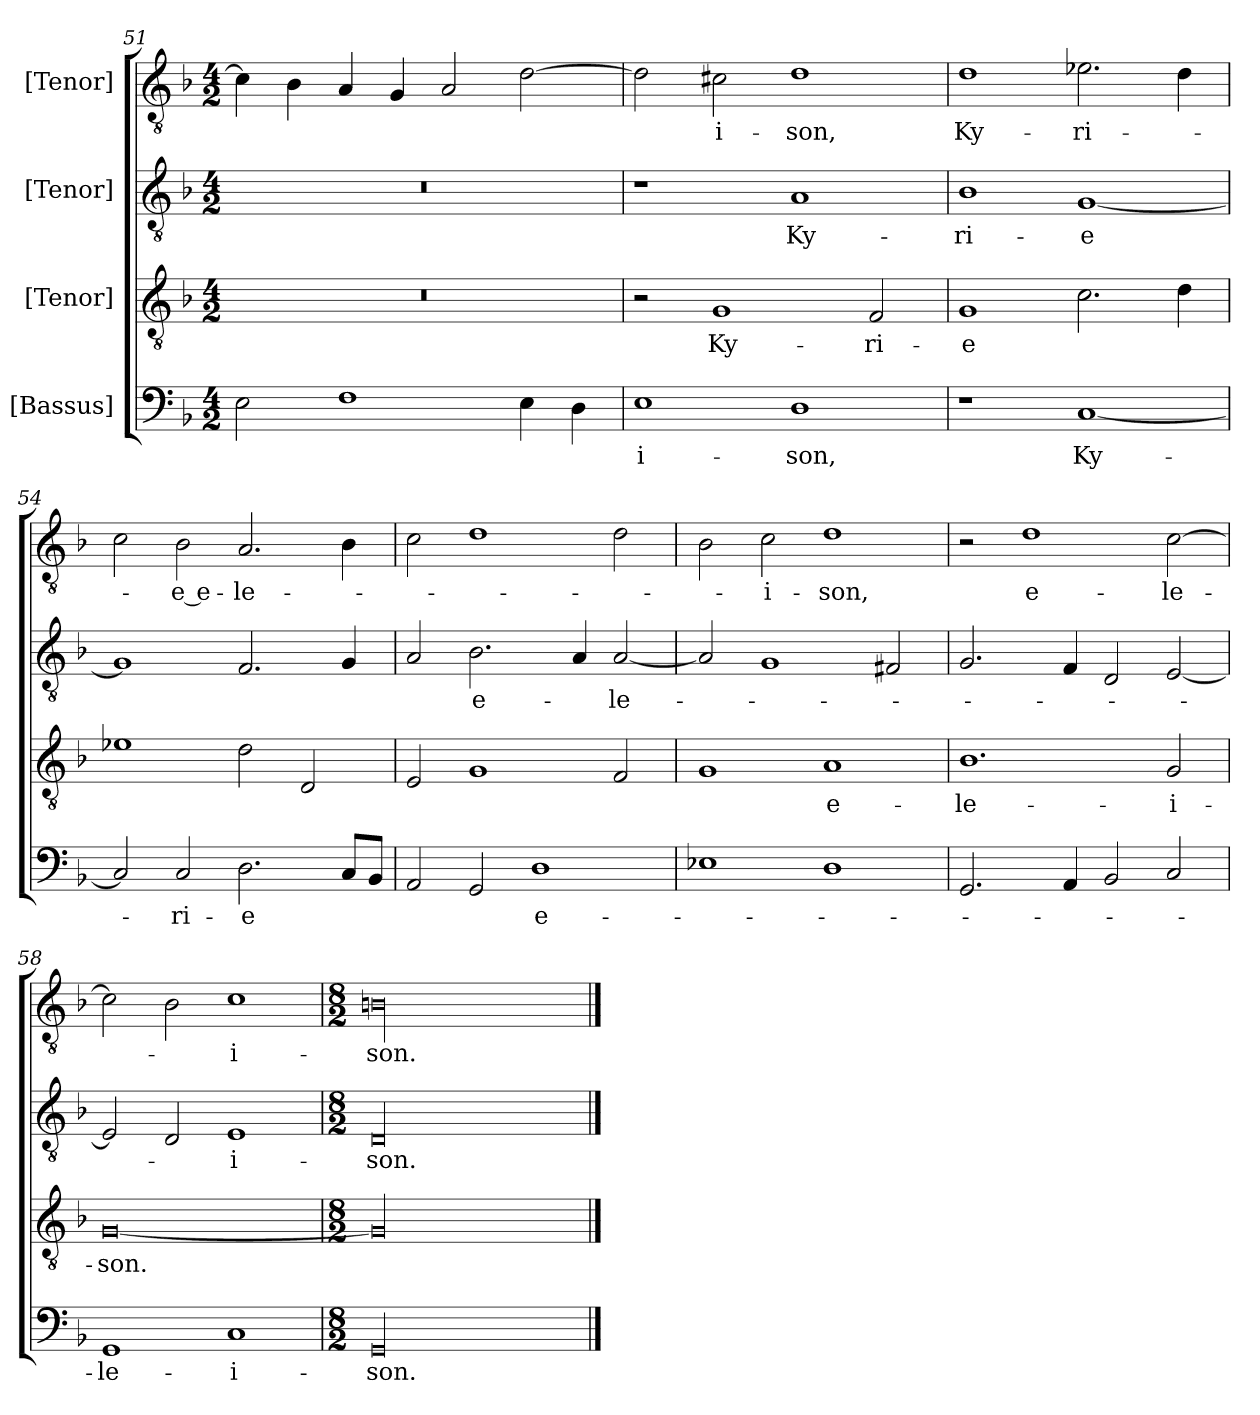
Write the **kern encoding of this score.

**kern	**text	**kern	**text	**kern	**text	**kern	**text
*part4	*part4	*part3	*part3	*part2	*part2	*part1	*part1
*staff4	*staff4	*staff3	*staff3	*staff2	*staff2	*staff1	*staff1
*I"[Bassus]	*	*I"[Tenor]	*	*I"[Tenor]	*	*I"[Tenor]	*
*clefF4	*	*clefGv2	*	*clefGv2	*	*clefGv2	*
*k[b-]	*	*k[b-]	*	*k[b-]	*	*k[b-]	*
*M4/2	*	*M4/2	*	*M4/2	*	*M4/2	*
=51	=51	=51	=51	=51	=51	=51	=51
2E\	.	0r	.	0r	.	4c\]	.
.	.	.	.	.	.	4B-\	.
1F\	.	.	.	.	.	4A/	.
.	.	.	.	.	.	4G/	.
.	.	.	.	.	.	2A/	.
4E\	.	.	.	.	.	[2d\	.
4D\	.	.	.	.	.	.	.
=52	=52	=52	=52	=52	=52	=52	=52
1E\	-i-	2r	.	1r	.	2d\]	.
.	.	1G/	Ky-	.	.	2c#X\	-i-
1D\	-son,	.	.	1A/	Ky-	1d\	-son,
.	.	2F/	-ri-	.	.	.	.
=53	=53	=53	=53	=53	=53	=53	=53
1r	.	1G/	-e	1B-\	-ri-	1d\	Ky-
[1C/	Ky-	2.c\	.	[1G/	-e	2.e-X\	-ri-
.	.	4d\	.	.	.	4d\	.
=54	=54	=54	=54	=54	=54	=54	=54
2C/]	.	1e-X\	.	1G/]	.	2c\	.
2C/	-ri-	.	.	.	.	2B-\	-e e-
2.D\	-e	2d\	.	2.F/	.	2.A/	-le-
.	.	2D/	.	.	.	.	.
8C/L	.	.	.	4G/	.	4B-\	.
8BB-/J	.	.	.	.	.	.	.
=55	=55	=55	=55	=55	=55	=55	=55
2AA/	.	2E/	.	2A/	.	2c\	.
2GG/	.	1G/	.	2.B-\	e-	1d\	.
1D\	e-	.	.	.	.	.	.
.	.	.	.	4A/	.	.	.
.	.	2F/	.	[2A/	-le-	2d\	.
=56	=56	=56	=56	=56	=56	=56	=56
1E-X\	.	1G/	.	2A/]	.	2B-\	.
.	.	.	.	1G/	.	2c\	-i-
1D\	.	1A/	e-	.	.	1d\	-son,
.	.	.	.	2F#X/	.	.	.
=57	=57	=57	=57	=57	=57	=57	=57
2.GG/	.	1.B-\	-le-	2.G/	.	2r	.
.	.	.	.	.	.	1d\	e-
4AA/	.	.	.	4F/	.	.	.
2BB-/	.	.	.	2D/	.	.	.
2C/	.	2G/	-i-	[2E/	.	[2c\	-le-
=58	=58	=58	=58	=58	=58	=58	=58
1GG/	-le-	[0G/	-son.	2E/]	.	2c\]	.
.	.	.	.	2D/	.	2B-\	.
1C/	-i-	.	.	1E/	-i-	1c\	-i-
=59	=59	=59	=59	=59	=59	=59	=59
*M8/2	*	*M8/2	*	*M8/2	*	*M8/2	*
00GG/	-son.	00G/]	.	00D/	son.-	00Bn\	-son.
==	==	==	==	==	==	==	==
*-	*-	*-	*-	*-	*-	*-	*-
